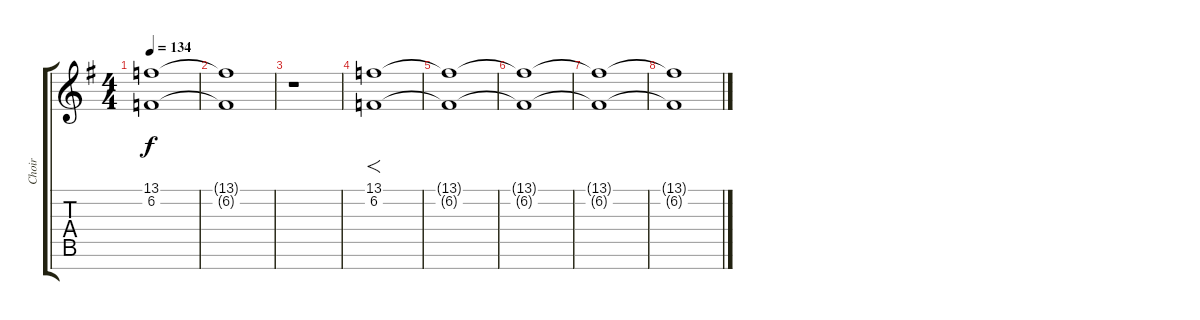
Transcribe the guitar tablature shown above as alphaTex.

\track ("Choir" "Choir") {instrument choiraahs}
\staff {score tabs}
\tuning (E4 B3 G3 D3 A2 E2 B1) {hide}
\ts (4 4)
\tempo 134
\clef g2
\ks g
(13.1{t} 6.2{t}).1{dy f} |
(13.1{t} 6.2{t}).1{volume 4} |
r.1{volume 0} |
(13.1 6.2).1{f volume 5} |
(13.1{t} 6.2{t}).1{volume 4} |
(13.1{t} 6.2{t}).1 |
(13.1{t} 6.2{t}).1{volume 0} |
(13.1{t} 6.2{t}).1{volume 0}
